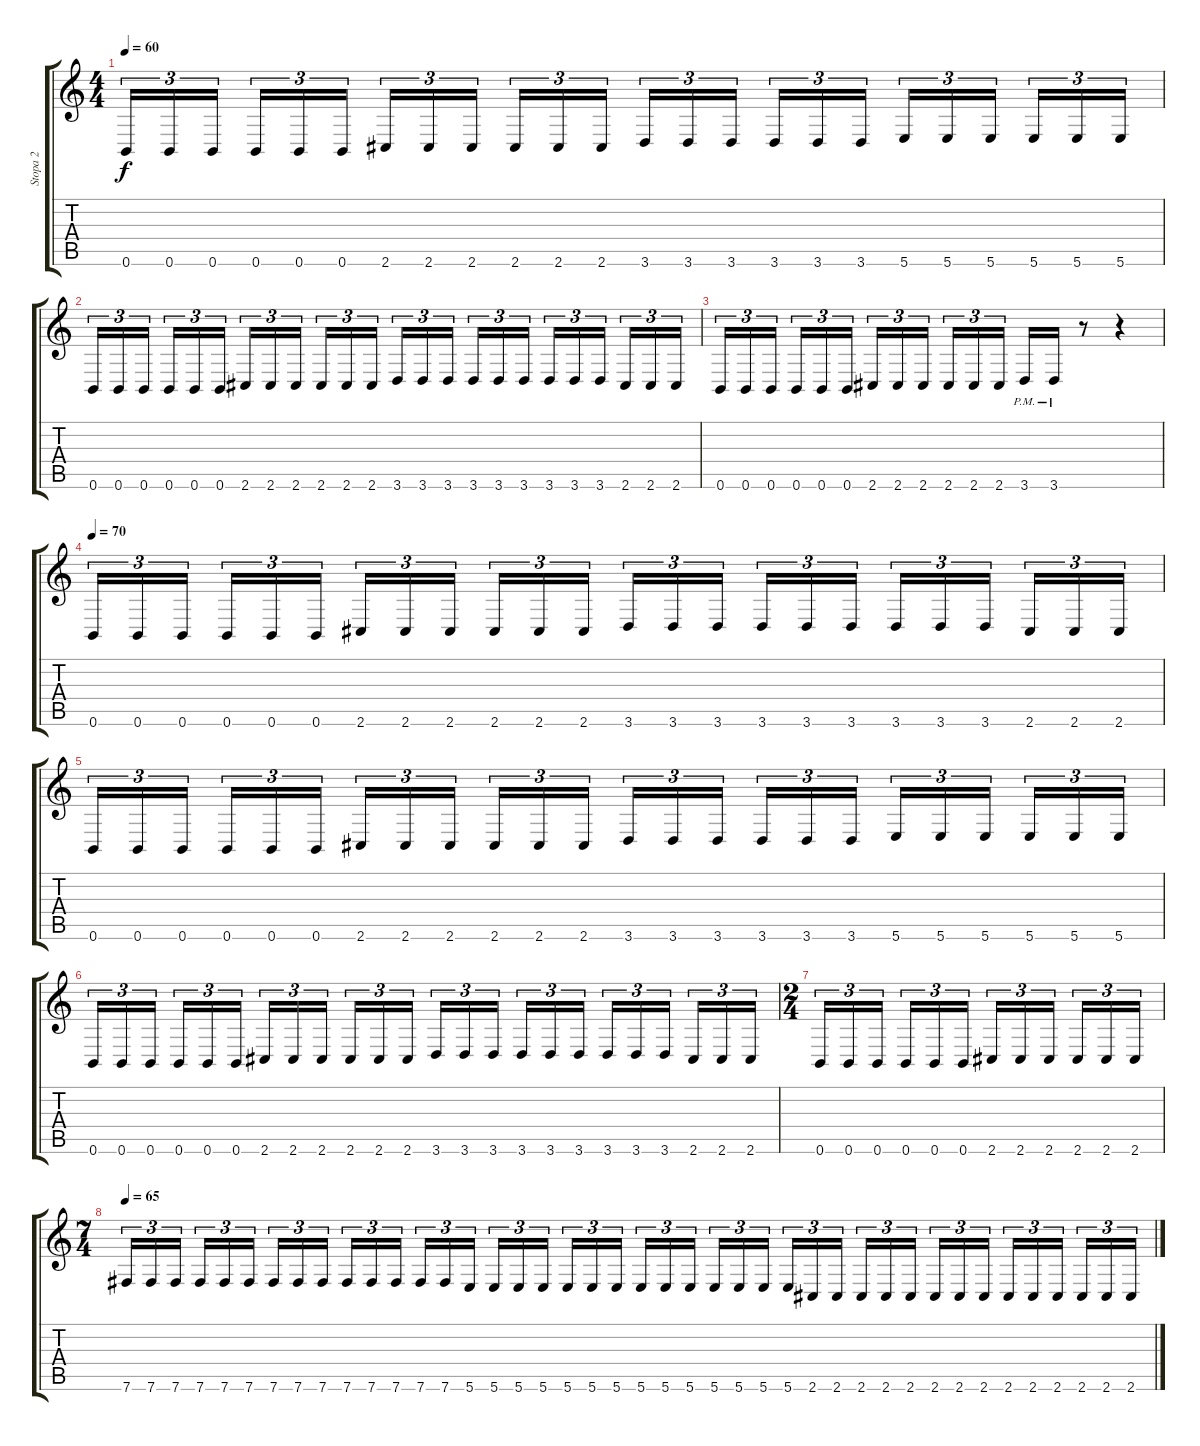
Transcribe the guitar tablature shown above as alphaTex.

\track ("Stopa 2" "Stopa 2") {instrument distortionguitar}
\staff {score tabs}
\tuning (B3 Gb3 D3 A2 E2 B1) {hide}
\ts (4 4)
\tempo 60
\clef g2
\ks c
0.6.16{tu (3 2) dy f} 0.6.16{tu (3 2)} 0.6.16{tu (3 2) beam splitsecondary} 0.6.16{tu (3 2)} 0.6.16{tu (3 2)} 0.6.16{tu (3 2)} 2.6.16{tu (3 2)} 2.6.16{tu (3 2)} 2.6.16{tu (3 2) beam splitsecondary} 2.6.16{tu (3 2)} 2.6.16{tu (3 2)} 2.6.16{tu (3 2)} 3.6.16{tu (3 2)} 3.6.16{tu (3 2)} 3.6.16{tu (3 2) beam splitsecondary} 3.6.16{tu (3 2)} 3.6.16{tu (3 2)} 3.6.16{tu (3 2)} 5.6.16{tu (3 2)} 5.6.16{tu (3 2)} 5.6.16{tu (3 2) beam splitsecondary} 5.6.16{tu (3 2)} 5.6.16{tu (3 2)} 5.6.16{tu (3 2)} |
0.6.16{tu (3 2)} 0.6.16{tu (3 2)} 0.6.16{tu (3 2) beam splitsecondary} 0.6.16{tu (3 2)} 0.6.16{tu (3 2)} 0.6.16{tu (3 2)} 2.6.16{tu (3 2)} 2.6.16{tu (3 2)} 2.6.16{tu (3 2) beam splitsecondary} 2.6.16{tu (3 2)} 2.6.16{tu (3 2)} 2.6.16{tu (3 2)} 3.6.16{tu (3 2)} 3.6.16{tu (3 2)} 3.6.16{tu (3 2) beam splitsecondary} 3.6.16{tu (3 2)} 3.6.16{tu (3 2)} 3.6.16{tu (3 2)} 3.6.16{tu (3 2)} 3.6.16{tu (3 2)} 3.6.16{tu (3 2) beam splitsecondary} 2.6.16{tu (3 2)} 2.6.16{tu (3 2)} 2.6.16{tu (3 2)} |
0.6.16{tu (3 2)} 0.6.16{tu (3 2)} 0.6.16{tu (3 2) beam splitsecondary} 0.6.16{tu (3 2)} 0.6.16{tu (3 2)} 0.6.16{tu (3 2)} 2.6.16{tu (3 2)} 2.6.16{tu (3 2)} 2.6.16{tu (3 2) beam splitsecondary} 2.6.16{tu (3 2)} 2.6.16{tu (3 2)} 2.6.16{tu (3 2)} 3.6{pm}.16 3.6{pm}.16 r.8 r.4 |
\tempo 70
0.6.16{tu (3 2)} 0.6.16{tu (3 2)} 0.6.16{tu (3 2) beam splitsecondary} 0.6.16{tu (3 2)} 0.6.16{tu (3 2)} 0.6.16{tu (3 2)} 2.6.16{tu (3 2)} 2.6.16{tu (3 2)} 2.6.16{tu (3 2) beam splitsecondary} 2.6.16{tu (3 2)} 2.6.16{tu (3 2)} 2.6.16{tu (3 2)} 3.6.16{tu (3 2)} 3.6.16{tu (3 2)} 3.6.16{tu (3 2) beam splitsecondary} 3.6.16{tu (3 2)} 3.6.16{tu (3 2)} 3.6.16{tu (3 2)} 3.6.16{tu (3 2)} 3.6.16{tu (3 2)} 3.6.16{tu (3 2) beam splitsecondary} 2.6.16{tu (3 2)} 2.6.16{tu (3 2)} 2.6.16{tu (3 2)} |
0.6.16{tu (3 2)} 0.6.16{tu (3 2)} 0.6.16{tu (3 2) beam splitsecondary} 0.6.16{tu (3 2)} 0.6.16{tu (3 2)} 0.6.16{tu (3 2)} 2.6.16{tu (3 2)} 2.6.16{tu (3 2)} 2.6.16{tu (3 2) beam splitsecondary} 2.6.16{tu (3 2)} 2.6.16{tu (3 2)} 2.6.16{tu (3 2)} 3.6.16{tu (3 2)} 3.6.16{tu (3 2)} 3.6.16{tu (3 2) beam splitsecondary} 3.6.16{tu (3 2)} 3.6.16{tu (3 2)} 3.6.16{tu (3 2)} 5.6.16{tu (3 2)} 5.6.16{tu (3 2)} 5.6.16{tu (3 2) beam splitsecondary} 5.6.16{tu (3 2)} 5.6.16{tu (3 2)} 5.6.16{tu (3 2)} |
0.6.16{tu (3 2)} 0.6.16{tu (3 2)} 0.6.16{tu (3 2) beam splitsecondary} 0.6.16{tu (3 2)} 0.6.16{tu (3 2)} 0.6.16{tu (3 2)} 2.6.16{tu (3 2)} 2.6.16{tu (3 2)} 2.6.16{tu (3 2) beam splitsecondary} 2.6.16{tu (3 2)} 2.6.16{tu (3 2)} 2.6.16{tu (3 2)} 3.6.16{tu (3 2)} 3.6.16{tu (3 2)} 3.6.16{tu (3 2) beam splitsecondary} 3.6.16{tu (3 2)} 3.6.16{tu (3 2)} 3.6.16{tu (3 2)} 3.6.16{tu (3 2)} 3.6.16{tu (3 2)} 3.6.16{tu (3 2) beam splitsecondary} 2.6.16{tu (3 2)} 2.6.16{tu (3 2)} 2.6.16{tu (3 2)} |
\ts (2 4)
0.6.16{tu (3 2)} 0.6.16{tu (3 2)} 0.6.16{tu (3 2) beam splitsecondary} 0.6.16{tu (3 2)} 0.6.16{tu (3 2)} 0.6.16{tu (3 2)} 2.6.16{tu (3 2)} 2.6.16{tu (3 2)} 2.6.16{tu (3 2) beam splitsecondary} 2.6.16{tu (3 2)} 2.6.16{tu (3 2)} 2.6.16{tu (3 2)} |
\ts (7 4)
\tempo 65
7.6.16{tu (3 2)} 7.6.16{tu (3 2)} 7.6.16{tu (3 2) beam splitsecondary} 7.6.16{tu (3 2)} 7.6.16{tu (3 2)} 7.6.16{tu (3 2)} 7.6.16{tu (3 2)} 7.6.16{tu (3 2)} 7.6.16{tu (3 2) beam splitsecondary} 7.6.16{tu (3 2)} 7.6.16{tu (3 2)} 7.6.16{tu (3 2)} 7.6.16{tu (3 2)} 7.6.16{tu (3 2)} 5.6.16{tu (3 2) beam splitsecondary} 5.6.16{tu (3 2)} 5.6.16{tu (3 2)} 5.6.16{tu (3 2)} 5.6.16{tu (3 2)} 5.6.16{tu (3 2)} 5.6.16{tu (3 2) beam splitsecondary} 5.6.16{tu (3 2)} 5.6.16{tu (3 2)} 5.6.16{tu (3 2)} 5.6.16{tu (3 2)} 5.6.16{tu (3 2)} 5.6.16{tu (3 2) beam splitsecondary} 5.6.16{tu (3 2)} 2.6.16{tu (3 2)} 2.6.16{tu (3 2)} 2.6.16{tu (3 2)} 2.6.16{tu (3 2)} 2.6.16{tu (3 2) beam splitsecondary} 2.6.16{tu (3 2)} 2.6.16{tu (3 2)} 2.6.16{tu (3 2)} 2.6.16{tu (3 2)} 2.6.16{tu (3 2)} 2.6.16{tu (3 2) beam splitsecondary} 2.6.16{tu (3 2)} 2.6.16{tu (3 2)} 2.6.16{tu (3 2)}
